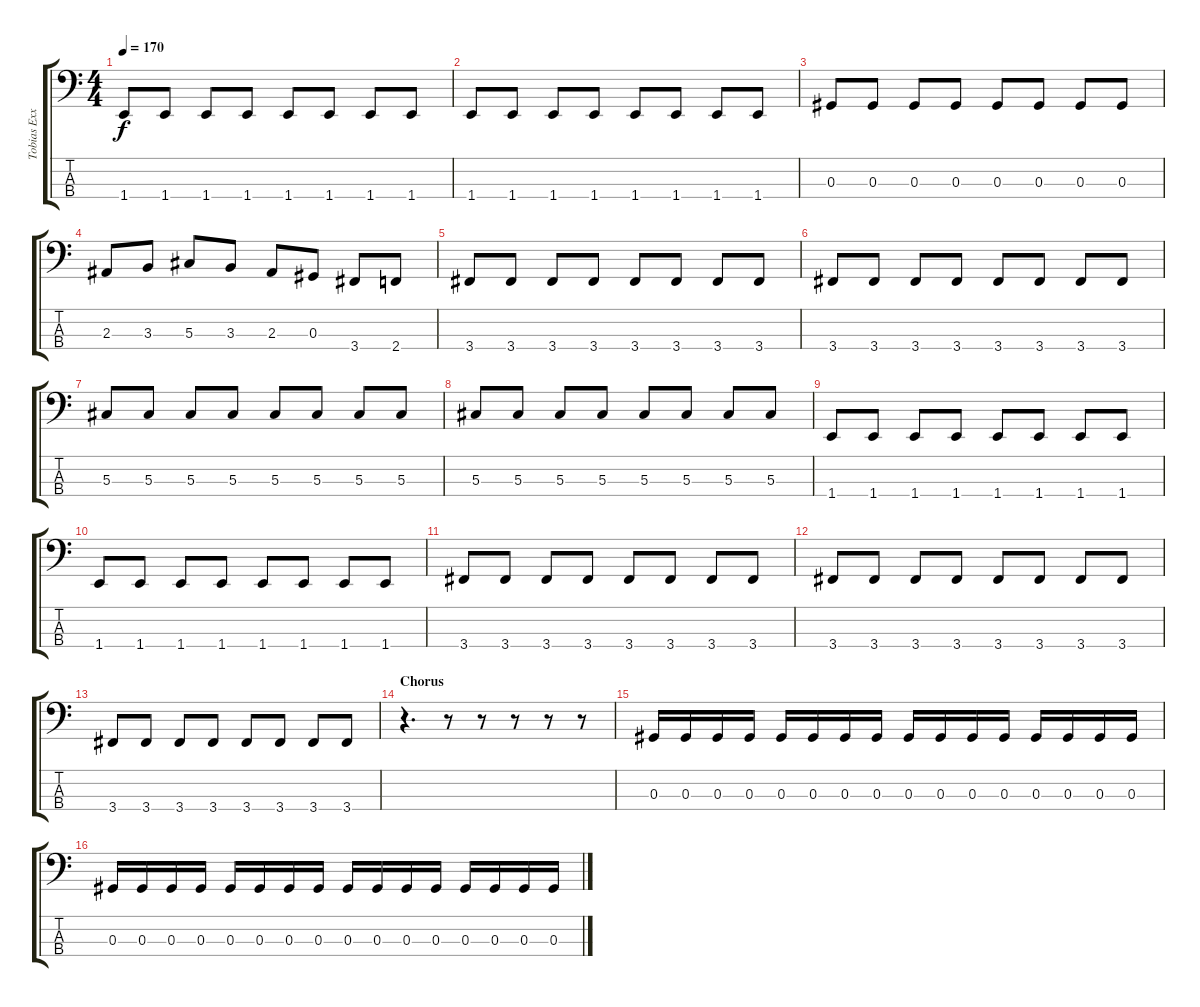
\track ("Tobias Exxel" "Tobias Exx") {instrument electricbasspick}
\staff {score tabs}
\tuning (Gb2 Db2 Ab1 Eb1) {hide}
\ts (4 4)
\tempo 170
\clef f4
\ks c
1.4.8{dy f} 1.4.8 1.4.8 1.4.8 1.4.8 1.4.8 1.4.8 1.4.8 |
1.4.8 1.4.8 1.4.8 1.4.8 1.4.8 1.4.8 1.4.8 1.4.8 |
0.3.8 0.3.8 0.3.8 0.3.8 0.3.8 0.3.8 0.3.8 0.3.8 |
2.3.8 3.3.8 5.3.8 3.3.8 2.3.8 0.3.8 3.4.8 2.4.8 |
3.4.8 3.4.8 3.4.8 3.4.8 3.4.8 3.4.8 3.4.8 3.4.8 |
3.4.8 3.4.8 3.4.8 3.4.8 3.4.8 3.4.8 3.4.8 3.4.8 |
5.3.8 5.3.8 5.3.8 5.3.8 5.3.8 5.3.8 5.3.8 5.3.8 |
5.3.8 5.3.8 5.3.8 5.3.8 5.3.8 5.3.8 5.3.8 5.3.8 |
1.4.8 1.4.8 1.4.8 1.4.8 1.4.8 1.4.8 1.4.8 1.4.8 |
1.4.8 1.4.8 1.4.8 1.4.8 1.4.8 1.4.8 1.4.8 1.4.8 |
3.4.8 3.4.8 3.4.8 3.4.8 3.4.8 3.4.8 3.4.8 3.4.8 |
3.4.8 3.4.8 3.4.8 3.4.8 3.4.8 3.4.8 3.4.8 3.4.8 |
3.4.8 3.4.8 3.4.8 3.4.8 3.4.8 3.4.8 3.4.8 3.4.8 |
\section ("" "Chorus")
r.4{d} r.8 r.8 r.8 r.8 r.8 |
0.3.16 0.3.16 0.3.16 0.3.16 0.3.16 0.3.16 0.3.16 0.3.16 0.3.16 0.3.16 0.3.16 0.3.16 0.3.16 0.3.16 0.3.16 0.3.16 |
0.3.16 0.3.16 0.3.16 0.3.16 0.3.16 0.3.16 0.3.16 0.3.16 0.3.16 0.3.16 0.3.16 0.3.16 0.3.16 0.3.16 0.3.16 0.3.16
